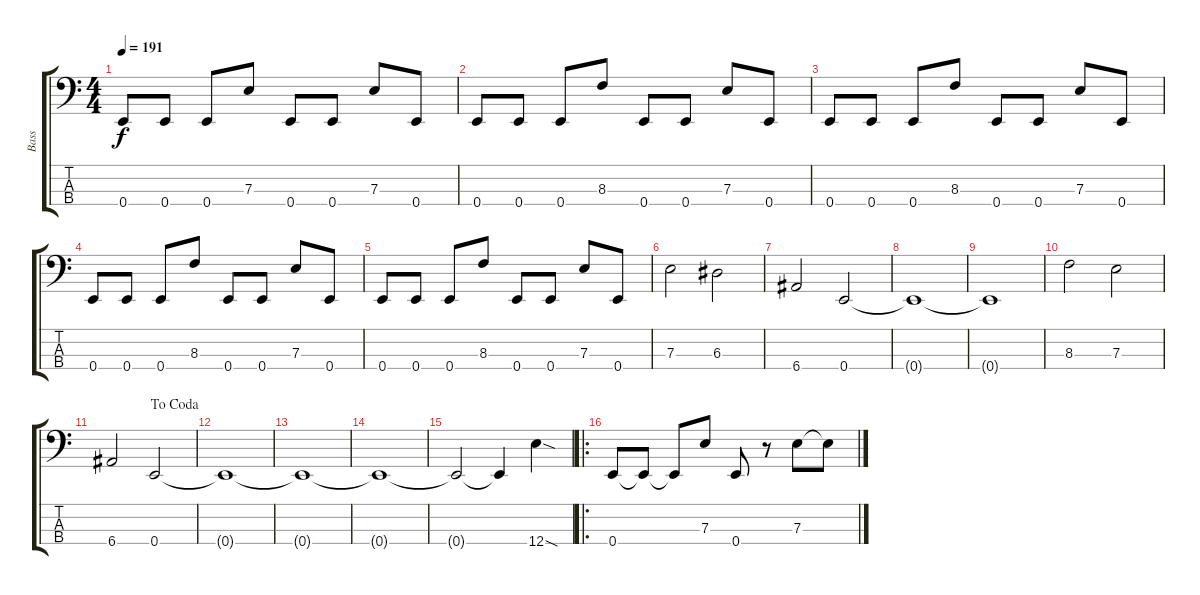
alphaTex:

\track ("Bass" "Bass") {instrument electricbassfinger}
\staff {score tabs}
\tuning (G2 D2 A1 E1) {hide}
\ts (4 4)
\tempo 191
\clef f4
\ks c
0.4.8{dy f} 0.4.8 0.4.8 7.3.8 0.4.8 0.4.8 7.3.8 0.4.8 |
0.4.8 0.4.8 0.4.8 8.3.8 0.4.8 0.4.8 7.3.8 0.4.8 |
0.4.8 0.4.8 0.4.8 8.3.8 0.4.8 0.4.8 7.3.8 0.4.8 |
0.4.8 0.4.8 0.4.8 8.3.8 0.4.8 0.4.8 7.3.8 0.4.8 |
0.4.8 0.4.8 0.4.8 8.3.8 0.4.8 0.4.8 7.3.8 0.4.8 |
7.3.2 6.3.2 |
6.4.2 0.4.2 |
0.4{t}.1 |
0.4{t}.1 |
8.3.2 7.3.2 |
\jump dacoda
6.4.2 0.4.2 |
0.4{t}.1 |
0.4{t}.1 |
0.4{t}.1 |
0.4{t}.2 0.4{t}.4 12.4{sod}.4 |
\ro
0.4.8 0.4{t}.8 0.4{t}.8 7.3.8 0.4.8 r.8 7.3.8 7.3{t}.8
